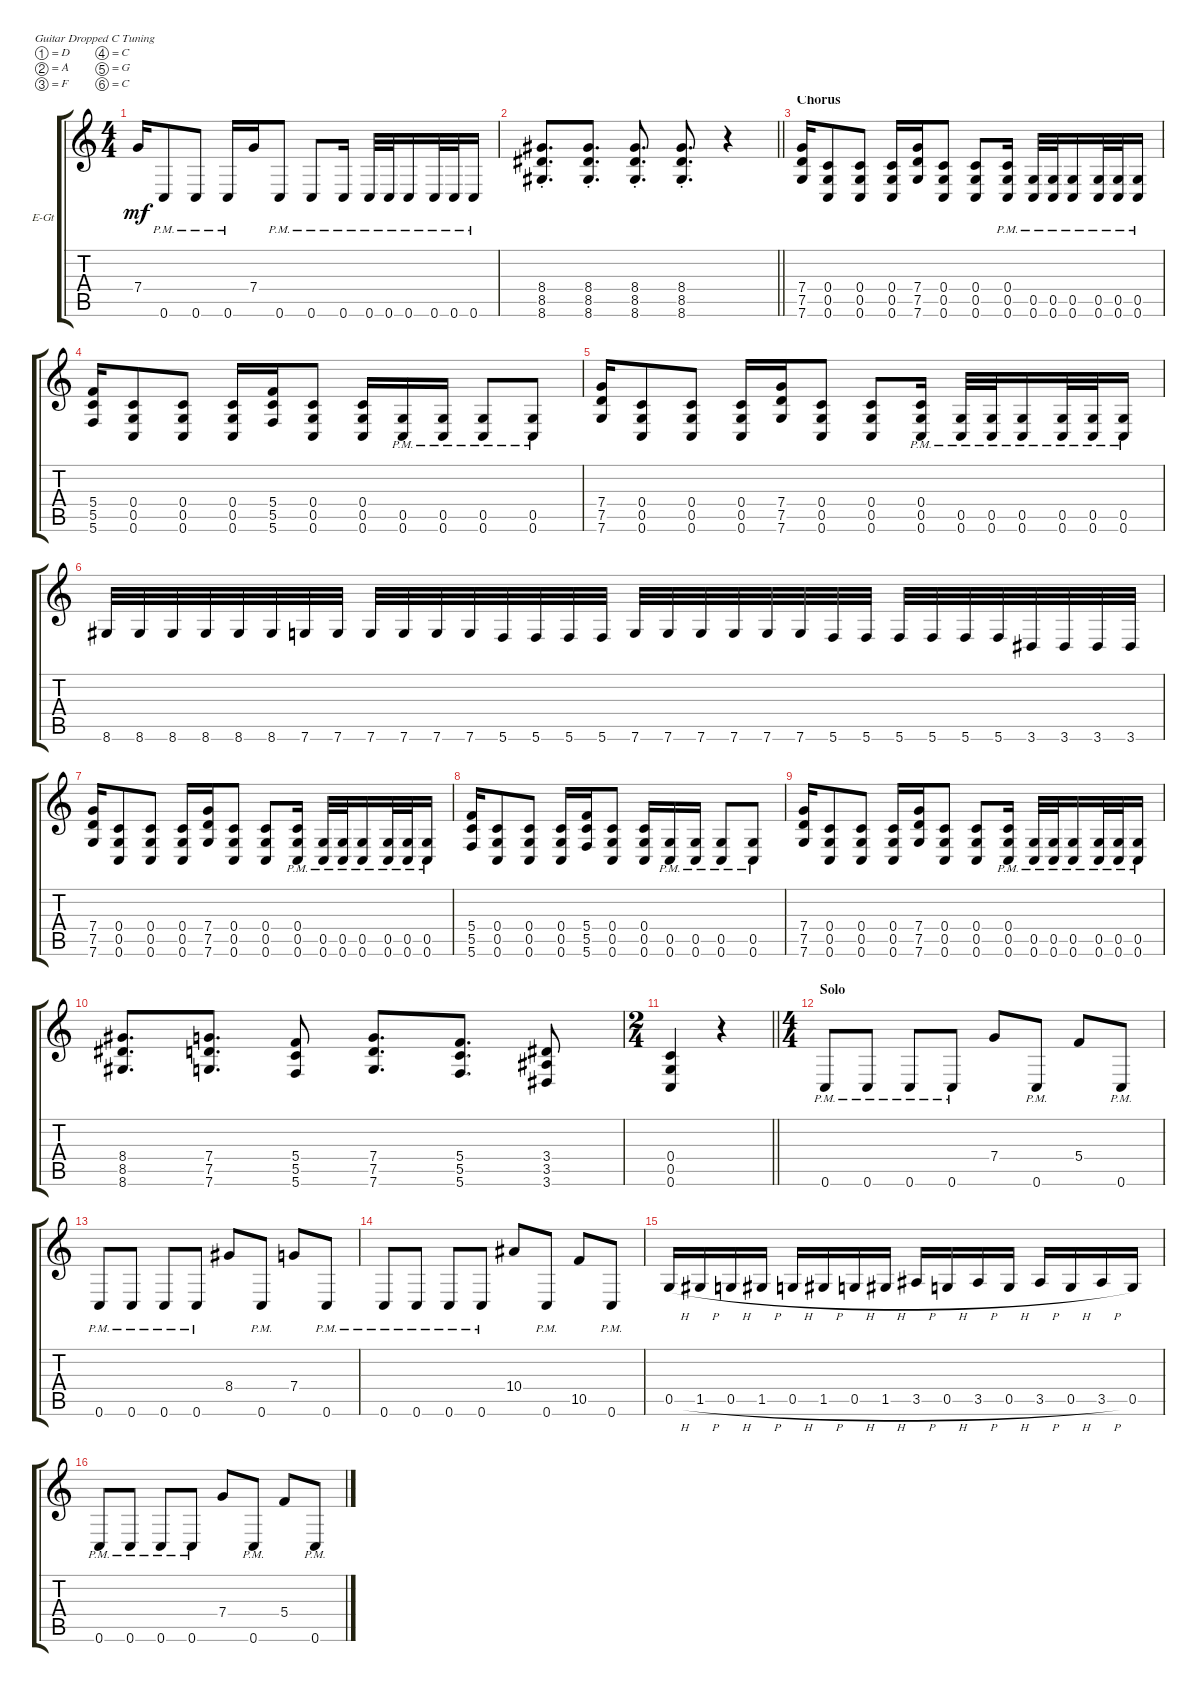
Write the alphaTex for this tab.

\bracketExtendMode groupsimilarinstruments
\firstSystemTrackNameOrientation horizontal
\otherSystemsTrackNameOrientation horizontal
\track ("Guitar 2" "E-Gt") {instrument distortionguitar}
\staff {score tabs}
\tuning (D4 A3 F3 C3 G2 C2)
\ts (4 4)
\tempo (94 hide)
\clef g2
\ks c
7.4.16{dy mf} 0.6{pm}.8 0.6{pm}.8 0.6{pm}.16 7.4.16 0.6{pm}.8 0.6{pm}.8 0.6{pm}.16 0.6{pm}.32 0.6{pm}.32 0.6{pm}.16 0.6{pm}.32 0.6{pm}.32 0.6{pm}.16 |
\barLineRight lightlight
(8.4{st} 8.5{st} 8.6{st}).8{d} (8.4{st} 8.5{st} 8.6{st}).8{d} (8.4{st} 8.5{st} 8.6{st}).8{d} (8.4{st} 8.5{st} 8.6{st}).8{d} r.4 |
\section ("" "Chorus")
(7.4 7.5 7.6).16 (0.4 0.5 0.6).8 (0.4 0.5 0.6).8 (0.4 0.5 0.6).16 (7.4 7.5 7.6).16 (0.4 0.5 0.6).8 (0.4 0.5 0.6).8 (0.4{pm} 0.5{pm} 0.6{pm}).16 (0.5{pm} 0.6{pm}).32 (0.5{pm} 0.6{pm}).32 (0.5{pm} 0.6{pm}).16 (0.5{pm} 0.6{pm}).32 (0.5{pm} 0.6{pm}).32 (0.5{pm} 0.6{pm}).16 |
(5.4 5.5 5.6).16 (0.4 0.5 0.6).8 (0.4 0.5 0.6).8 (0.4 0.5 0.6).16 (5.4 5.5 5.6).16 (0.4 0.5 0.6).8 (0.4 0.5 0.6).16 (0.5{pm} 0.6{pm}).16 (0.5{pm} 0.6{pm}).16 (0.5{pm} 0.6{pm}).8 (0.5{pm} 0.6{pm}).8 |
(7.4 7.5 7.6).16 (0.4 0.5 0.6).8 (0.4 0.5 0.6).8 (0.4 0.5 0.6).16 (7.4 7.5 7.6).16 (0.4 0.5 0.6).8 (0.4 0.5 0.6).8 (0.4{pm} 0.5{pm} 0.6{pm}).16 (0.5{pm} 0.6{pm}).32 (0.5{pm} 0.6{pm}).32 (0.5{pm} 0.6{pm}).16 (0.5{pm} 0.6{pm}).32 (0.5{pm} 0.6{pm}).32 (0.5{pm} 0.6{pm}).16 |
8.6.32 8.6.32 8.6.32 8.6.32 8.6.32 8.6.32 7.6.32 7.6.32 7.6.32 7.6.32 7.6.32 7.6.32 5.6.32 5.6.32 5.6.32 5.6.32 7.6.32 7.6.32 7.6.32 7.6.32 7.6.32 7.6.32 5.6.32 5.6.32 5.6.32 5.6.32 5.6.32 5.6.32 3.6.32 3.6.32 3.6.32 3.6.32 |
(7.4 7.5 7.6).16 (0.4 0.5 0.6).8 (0.4 0.5 0.6).8 (0.4 0.5 0.6).16 (7.4 7.5 7.6).16 (0.4 0.5 0.6).8 (0.4 0.5 0.6).8 (0.4{pm} 0.5{pm} 0.6{pm}).16 (0.5{pm} 0.6{pm}).32 (0.5{pm} 0.6{pm}).32 (0.5{pm} 0.6{pm}).16 (0.5{pm} 0.6{pm}).32 (0.5{pm} 0.6{pm}).32 (0.5{pm} 0.6{pm}).16 |
(5.4 5.5 5.6).16 (0.4 0.5 0.6).8 (0.4 0.5 0.6).8 (0.4 0.5 0.6).16 (5.4 5.5 5.6).16 (0.4 0.5 0.6).8 (0.4 0.5 0.6).16 (0.5{pm} 0.6{pm}).16 (0.5{pm} 0.6{pm}).16 (0.5{pm} 0.6{pm}).8 (0.5{pm} 0.6{pm}).8 |
(7.4 7.5 7.6).16 (0.4 0.5 0.6).8 (0.4 0.5 0.6).8 (0.4 0.5 0.6).16 (7.4 7.5 7.6).16 (0.4 0.5 0.6).8 (0.4 0.5 0.6).8 (0.4{pm} 0.5{pm} 0.6{pm}).16 (0.5{pm} 0.6{pm}).32 (0.5{pm} 0.6{pm}).32 (0.5{pm} 0.6{pm}).16 (0.5{pm} 0.6{pm}).32 (0.5{pm} 0.6{pm}).32 (0.5{pm} 0.6{pm}).16 |
(8.4 8.5 8.6).8{d} (7.4 7.5 7.6).8{d} (5.4 5.5 5.6).8 (7.4 7.5 7.6).8{d} (5.4 5.5 5.6).8{d} (3.4 3.5 3.6).8 |
\ts (2 4)
\beaming (8 2 2)
\tempo (193 1 hide)
\barLineRight lightlight
(0.4 0.5 0.6).4 r.4 |
\ts (4 4)
\beaming (8 2 2 2 2)
\section ("" "Solo")
\tempo (193 hide)
0.6{pm}.8 0.6{pm}.8 0.6{pm}.8 0.6{pm}.8 7.4.8 0.6{pm}.8 5.4.8 0.6{pm}.8 |
0.6{pm}.8 0.6{pm}.8 0.6{pm}.8 0.6{pm}.8 8.4.8 0.6{pm}.8 7.4.8 0.6{pm}.8 |
0.6{pm}.8 0.6{pm}.8 0.6{pm}.8 0.6{pm}.8 10.4.8 0.6{pm}.8 10.5.8 0.6{pm}.8 |
\tempo (188 1 hide)
0.5{h}.16 1.5{h}.16 0.5{h}.16 1.5{h}.16 0.5{h}.16 1.5{h}.16 0.5{h}.16 1.5{h}.16 3.5{h}.16 0.5{h}.16 3.5{h}.16 0.5{h}.16 3.5{h}.16 0.5{h}.16 3.5{h}.16 0.5.16 |
\tempo (188 hide)
0.6{pm}.8 0.6{pm}.8 0.6{pm}.8 0.6{pm}.8 7.4.8 0.6{pm}.8 5.4.8 0.6{pm}.8
